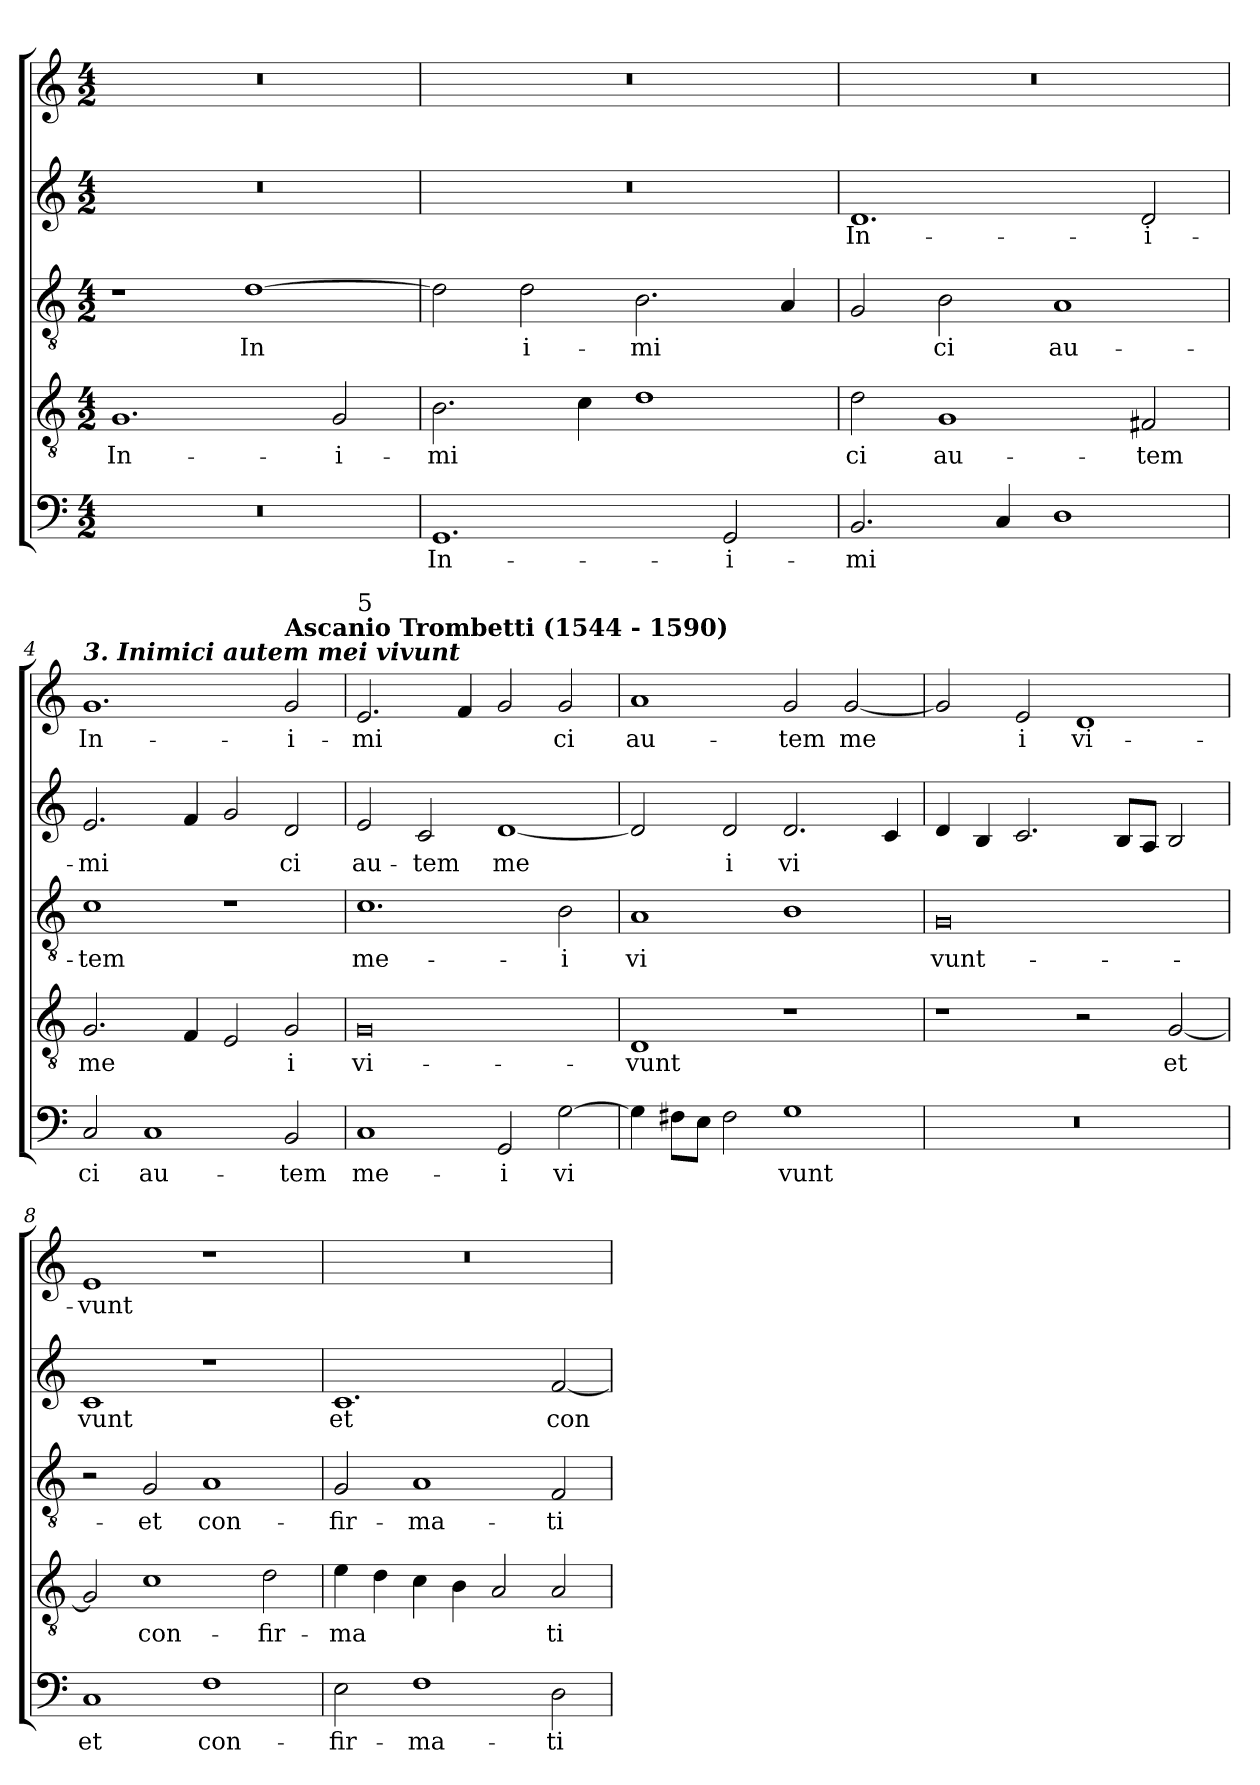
**kern	**text	**kern	**text	**kern	**text	**kern	**text	**kern	**text
*part5	*part5	*part4	*part4	*part3	*part3	*part2	*part2	*part1	*part1
*staff5	*staff5	*staff4	*staff4	*staff3	*staff3	*staff2	*staff2	*staff1	*staff1
*clefF4	*	*clefGv2	*	*clefGv2	*	*clefG2	*	*clefG2	*
*k[]	*	*k[]	*	*k[]	*	*k[]	*	*k[]	*
*C:	*	*C:	*	*C:	*	*C:	*	*C:	*
*M4/2	*	*M4/2	*	*M4/2	*	*M4/2	*	*M4/2	*
=1	=1	=1	=1	=1	=1	=1	=1	=1	=1
!	!	!	!LO:LY:b	!	!	!	!	!	!
0r	.	1.G	In-	1r	.	0r	.	0r	.
!	!	!	!	!	!LO:LY:b	!	!	!	!
.	.	.	.	[1d	In	.	.	.	.
!	!	!	!LO:LY:b	!	!	!	!	!	!
.	.	2G/	-i-	.	.	.	.	.	.
=2	=2	=2	=2	=2	=2	=2	=2	=2	=2
!	!LO:LY:b	!	!LO:LY:b	!	!LO:LY:b	!	!	!	!
1.GG	In-	2.B\	-mi	2d\]	­	0r	.	0r	.
!	!	!	!	!	!LO:LY:b	!	!	!	!
.	.	.	.	2d\	i-	.	.	.	.
.	.	4c\	.	.	.	.	.	.	.
!	!	!	!LO:LY:b	!	!LO:LY:b	!	!	!	!
.	.	1d	­	2.B\	-mi	.	.	.	.
!	!LO:LY:b	!	!	!	!	!	!	!	!
2GG/	-i-	.	.	.	.	.	.	.	.
!	!	!	!	!	!LO:LY:b	!	!	!	!
.	.	.	.	4A/	­	.	.	.	.
=3	=3	=3	=3	=3	=3	=3	=3	=3	=3
!	!LO:LY:b	!	!LO:LY:b	!	!LO:LY:b	!	!LO:LY:b	!	!
2.BB/	-mi	2d\	ci	2G/	­	1.d	In-	0r	.
!	!	!	!LO:LY:b	!	!LO:LY:b	!	!	!	!
.	.	1G	au-	2B\	ci	.	.	.	.
4C/	.	.	.	.	.	.	.	.	.
!	!LO:LY:b	!	!	!	!LO:LY:b	!	!	!	!
1D	­	.	.	1A	au-	.	.	.	.
!	!	!	!LO:LY:b	!	!	!	!LO:LY:b	!	!
.	.	2F#X/	-tem	.	.	2d/	-i-	.	.
=4	=4	=4	=4	=4	=4	=4	=4	=4	=4
!	!	!	!	!	!	!	!	!LO:TX:a:Bi:t=3. Inimici autem mei vivunt	!
!	!LO:LY:b	!	!LO:LY:b	!	!LO:LY:b	!	!LO:LY:b	!	!LO:LY:b
2C/	ci	2.G/	me	1c	-tem	2.e/	-mi	1.g	In-
!	!LO:LY:b	!	!	!	!	!	!	!	!
1C	au-	.	.	.	.	.	.	.	.
!	!	!	!	!	!	!	!LO:LY:b	!	!
.	.	4F/	.	.	.	4f/	­	.	.
!	!	!	!LO:LY:b	!	!	!	!	!	!
.	.	2E/	­	1r	.	2g/	.	.	.
!	!	!	!	!	!	!	!	!LO:TX:a:B:t=Ascanio Trombetti (1544 - 1590)	!
!	!LO:LY:b	!	!LO:LY:b	!	!	!	!LO:LY:b	!	!LO:LY:b
2BB/	-tem	2G/	i	.	.	2d/	ci	2g/	-i-
=5	=5	=5	=5	=5	=5	=5	=5	=5	=5
!	!	!	!	!	!	!	!	!LO:TX:a:t=5	!
!	!LO:LY:b	!	!LO:LY:b	!	!LO:LY:b	!	!LO:LY:b	!	!LO:LY:b
1C	me-	0G	vi-	1.c	me-	2e/	au-	2.e/	-mi
!	!	!	!	!	!	!	!LO:LY:b	!	!
.	.	.	.	.	.	2c/	-tem	.	.
!	!	!	!	!	!	!	!	!	!LO:LY:b
.	.	.	.	.	.	.	.	4f/	­
!	!LO:LY:b	!	!	!	!	!	!LO:LY:b	!	!
2GG/	-i	.	.	.	.	[1d	me	2g/	.
!	!LO:LY:b	!	!	!	!LO:LY:b	!	!	!	!LO:LY:b
[2G\	vi	.	.	2B\	-i	.	.	2g/	ci
=6	=6	=6	=6	=6	=6	=6	=6	=6	=6
!	!LO:LY:b	!	!LO:LY:b	!	!LO:LY:b	!	!LO:LY:b	!	!LO:LY:b
4G\]	­	1D	-vunt	1A	vi	2d/]	­	1a	au-
8F#\L	.	.	.	.	.	.	.	.	.
!	!LO:LY:b	!	!	!	!	!	!	!	!
8E\J	­	.	.	.	.	.	.	.	.
!	!	!	!	!	!	!	!LO:LY:b	!	!
2F#\	.	.	.	.	.	2d/	i	.	.
!	!LO:LY:b	!	!	!	!LO:LY:b	!	!LO:LY:b	!	!LO:LY:b
1G	vunt	1r	.	1B	­	2.d/	vi	2g/	-tem
!	!	!	!	!	!	!	!	!	!LO:LY:b
.	.	.	.	.	.	.	.	[2g/	me
!	!	!	!	!	!	!	!LO:LY:b	!	!
.	.	.	.	.	.	4c/	­	.	.
!!LO:LB:g=z
=7	=7	=7	=7	=7	=7	=7	=7	=7	=7
!	!	!	!	!	!LO:LY:b	!	!LO:LY:b	!	!LO:LY:b
0r	.	1r	.	0G	vunt-	4d/	­	2g/]	­
.	.	.	.	.	.	4B/	.	.	.
!	!	!	!	!	!	!	!LO:LY:b	!	!LO:LY:b
.	.	.	.	.	.	2.c/	­	2e/	i
!	!	!	!	!	!	!	!	!	!LO:LY:b
.	.	2r	.	.	.	.	.	1d	vi-
.	.	.	.	.	.	8B/L	.	.	.
!	!	!	!	!	!	!	!LO:LY:b	!	!
.	.	.	.	.	.	8A/J	­	.	.
!	!	!	!LO:LY:b	!	!	!	!	!	!
.	.	[2G/	et	.	.	2B/	.	.	.
=8	=8	=8	=8	=8	=8	=8	=8	=8	=8
!	!LO:LY:b	!	!	!	!	!	!LO:LY:b	!	!LO:LY:b
1C	et	2G/]	.	2r	.	1c	vunt	1e	-vunt
!	!	!	!LO:LY:b	!	!LO:LY:b	!	!	!	!
.	.	1c	con-	2G/	-et	.	.	.	.
!	!LO:LY:b	!	!	!	!LO:LY:b	!	!	!	!
1F	con-	.	.	1A	con-	1r	.	1r	.
!	!	!	!LO:LY:b	!	!	!	!	!	!
.	.	2d\	-fir-	.	.	.	.	.	.
=9	=9	=9	=9	=9	=9	=9	=9	=9	=9
!	!LO:LY:b	!	!LO:LY:b	!	!LO:LY:b	!	!LO:LY:b	!	!
2E\	-fir-	4e\	-ma	2G/	-fir-	1.c	et	0r	.
.	.	4d\	.	.	.	.	.	.	.
!	!LO:LY:b	!	!LO:LY:b	!	!LO:LY:b	!	!	!	!
1F	-ma-	4c\	­	1A	-ma-	.	.	.	.
.	.	4B\	.	.	.	.	.	.	.
!	!	!	!LO:LY:b	!	!	!	!	!	!
.	.	2A/	­	.	.	.	.	.	.
!	!LO:LY:b	!	!LO:LY:b	!	!LO:LY:b	!	!LO:LY:b	!	!
2D\	-ti	2A/	ti	2F/	-ti	[2f/	con	.	.
=	=	=	=	=	=	=	=	=	=
*-	*-	*-	*-	*-	*-	*-	*-	*-	*-
